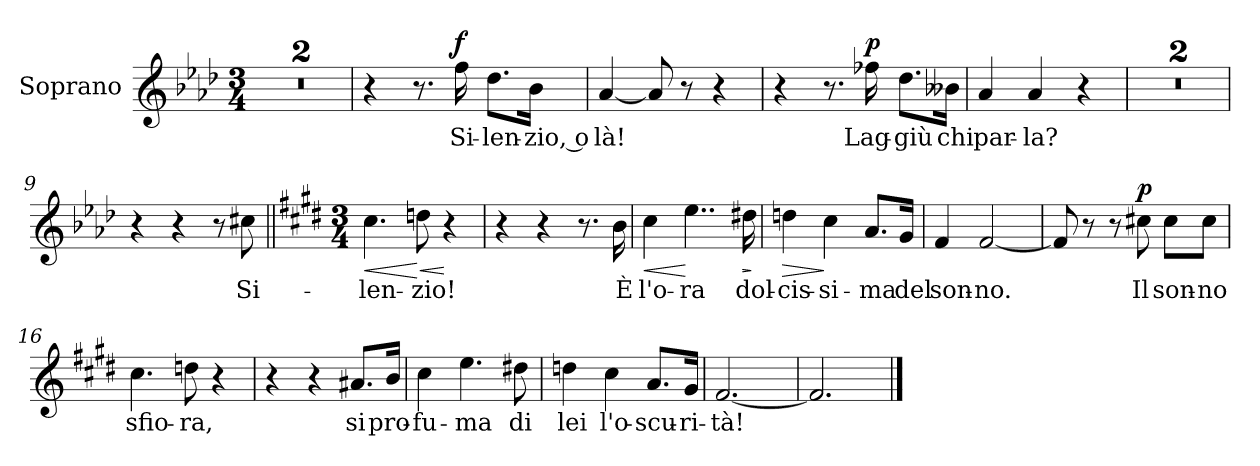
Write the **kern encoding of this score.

**kern	**text	**dynam
*part1	*part1	*part1
*staff1	*staff1	*staff1
*I"Soprano	*	*
*I'S.	*	*
*clefG2	*	*
*k[b-e-a-d-]	*	*
*M3/4	*	*
*MM126	*	*
=1	=1	=1
2.r	.	.
=2	=2	=2
2.r	.	.
=3	=3	=3
4r	.	.
8.r	.	.
!	!LO:LY:b	!LO:DY:a
16ff\	Si-	f
!	!LO:LY:b	!
8.dd-\L	-len-	.
!	!LO:LY:b	!
16b-\Jk	-zio, o	.
=4	=4	=4
!	!LO:LY:b	!
[4a-/	-là!	.
8a-/]	.	.
8r	.	.
4r	.	.
=5	=5	=5
4r	.	.
8.r	.	.
!	!LO:LY:b	!LO:DY:a
16ff-X\	Lag-	p
!	!LO:LY:b	!
8.dd-\L	-giù	.
!	!LO:LY:b	!
16b--X\Jk	chi	.
=6	=6	=6
!	!LO:LY:b	!
4a-/	par-	.
!	!LO:LY:b	!
4a-/	-la?	.
4r	.	.
!!LO:LB:g=z
=7	=7	=7
2.r	.	.
=8	=8	=8
2.r	.	.
=9	=9	=9
4r	.	.
4r	.	.
8r	.	.
!	!LO:LY:b	!
8cc#X\	Si-	.
=10||	=10||	=10||
*k[f#c#g#d#]	*	*
*M3/4	*	*
*MM50	*	*
!	!LO:LY:b	!LO:HP:b
4.cc#\	-len-	<
!	!LO:LY:b	!LO:HP:n=1:b
8ddn\	-zio!	[ <
4r	.	[
!!LO:PB:g=z
=11	=11	=11
4r	.	.
4r	.	.
8.r	.	.
!	!LO:LY:b	!
16b\	È	.
=12	=12	=12
!	!LO:LY:b	!LO:HP:b
4cc#\	l'o-	<
!	!LO:LY:b	!
4..ee\	-ra	[
!	!LO:LY:b	!LO:HP:b
16dd#X\	dol-	>
.	.	]
!!LO:LB:g=z
=13	=13	=13
!	!LO:LY:b	!LO:HP:b
4ddn\	-cis-	>
!	!LO:LY:b	!
4cc#\	-si-	]
!	!LO:LY:b	!
8.a/L	-ma	.
!	!LO:LY:b	!
16g#/Jk	del	.
=14	=14	=14
!	!LO:LY:b	!
4f#/	son-	.
!	!LO:LY:b	!
[2f#/	-no.	.
!!LO:PB:g=z
=15	=15	=15
8f#/]	.	.
8r	.	.
8r	.	.
!	!LO:LY:b	!LO:DY:a
8cc#X\	Il	p
!	!LO:LY:b	!
8cc#\L	son-	.
!	!LO:LY:b	!
8cc#\J	-no	.
=16	=16	=16
!	!LO:LY:b	!
4.cc#\	sfio-	.
!	!LO:LY:b	!
8ddn\	-ra,	.
4r	.	.
!!LO:LB:g=z
=17	=17	=17
4r	.	.
4r	.	.
!	!LO:LY:b	!
8.a#X/L	si	.
!	!LO:LY:b	!
16b/Jk	pro-	.
=18	=18	=18
!	!LO:LY:b	!
4cc#\	-fu-	.
!	!LO:LY:b	!
4.ee\	-ma	.
!	!LO:LY:b	!
8dd#X\	di	.
!!LO:PB:g=z
=19	=19	=19
!	!LO:LY:b	!
4ddn\	lei	.
!	!LO:LY:b	!
4cc#\	l'o-	.
!	!LO:LY:b	!
8.a/L	-scu-	.
!	!LO:LY:b	!
16g#/Jk	-ri-	.
=20	=20	=20
!	!LO:LY:b	!
[2.f#/	-tà!	.
!!LO:LB:g=z
=21	=21	=21
2.f#/]	.	.
==	==	==
*-	*-	*-
